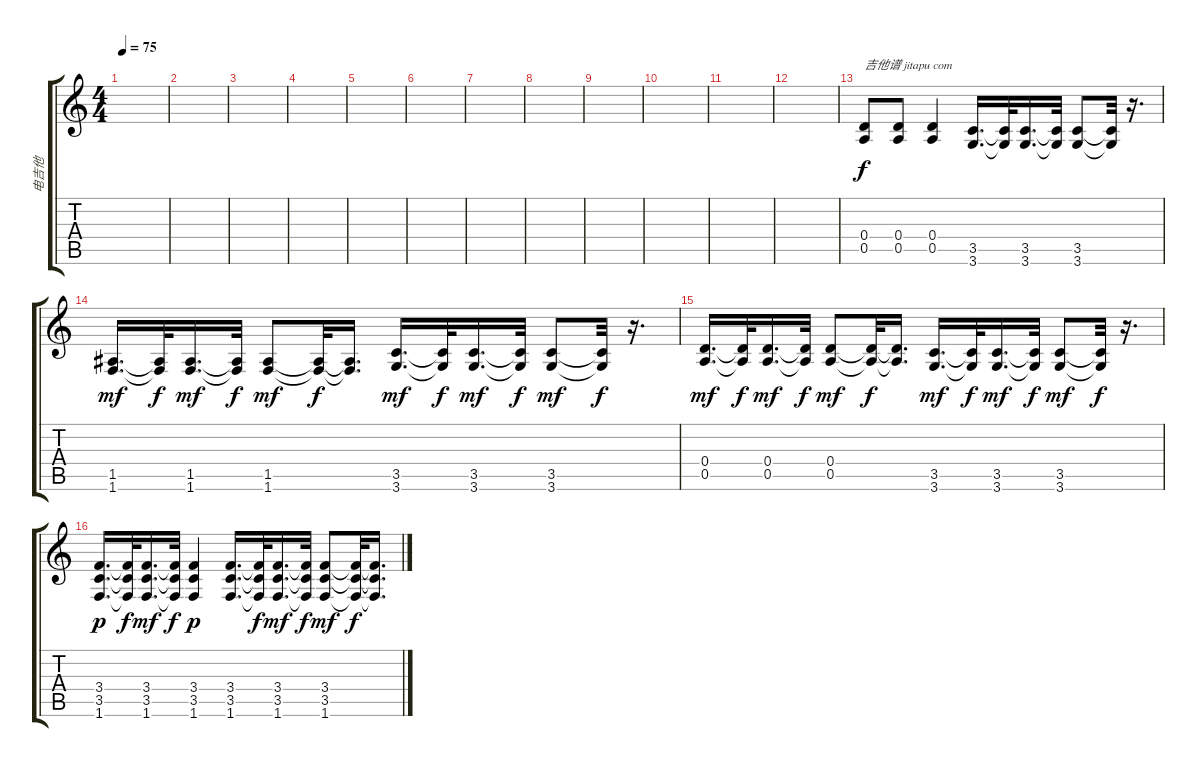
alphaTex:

\track ("电吉他" "电吉他") {mute instrument overdrivenguitar}
\staff {score tabs}
\tuning (E4 B3 G3 D3 A2 E2) {hide}
\ts (4 4)
\tempo 75
\clef g2
\ks c
|
|
|
|
|
|
|
|
|
|
|
|
(0.4 0.5).8{txt "吉他谱 jitapu com"} (0.4 0.5).8 (0.4 0.5).4 (3.5 3.6).16{d dy f} (3.5{t} 3.6{t}).32 (3.5 3.6).16{d} (3.5{t} 3.6{t}).32 (3.5 3.6).8 (3.5{t} 3.6{t}).32 r.16{d} |
(1.5 1.6).16{d dy mf} (1.5{t} 1.6{t}).32{dy f} (1.5 1.6).16{d dy mf} (1.5{t} 1.6{t}).32{dy f} (1.5 1.6).8{dy mf} (1.5{t} 1.6{t}).32{dy f} (1.5{t} 1.6{t}).16{d} (3.5 3.6).16{d dy mf} (3.5{t} 3.6{t}).32{dy f} (3.5 3.6).16{d dy mf} (3.5{t} 3.6{t}).32{dy f} (3.5 3.6).8{dy mf} (3.5{t} 3.6{t}).32{dy f} r.16{d} |
(0.4 0.5).16{d dy mf} (0.4{t} 0.5{t}).32{dy f} (0.4 0.5).16{d dy mf} (0.4{t} 0.5{t}).32{dy f} (0.4 0.5).8{dy mf} (0.4{t} 0.5{t}).32{dy f} (0.4{t} 0.5{t}).16{d} (3.5 3.6).16{d dy mf} (3.5{t} 3.6{t}).32{dy f} (3.5 3.6).16{d dy mf} (3.5{t} 3.6{t}).32{dy f} (3.5 3.6).8{dy mf} (3.5{t} 3.6{t}).32{dy f} r.16{d} |
(3.4 3.5 1.6).16{d dy p} (3.4{t} 3.5{t} 1.6{t}).32{dy f} (3.4 3.5 1.6).16{d dy mf} (3.4{t} 3.5{t} 1.6{t}).32{dy f} (3.4 3.5 1.6).4{dy p} (3.4 3.5 1.6).16{d} (3.4{t} 3.5{t} 1.6{t}).32{dy f} (3.4 3.5 1.6).16{d dy mf} (3.4{t} 3.5{t} 1.6{t}).32{dy f} (3.4 3.5 1.6).8{dy mf} (3.4{t} 3.5{t} 1.6{t}).32{dy f} (3.4{t} 3.5{t} 1.6{t}).16{d}
